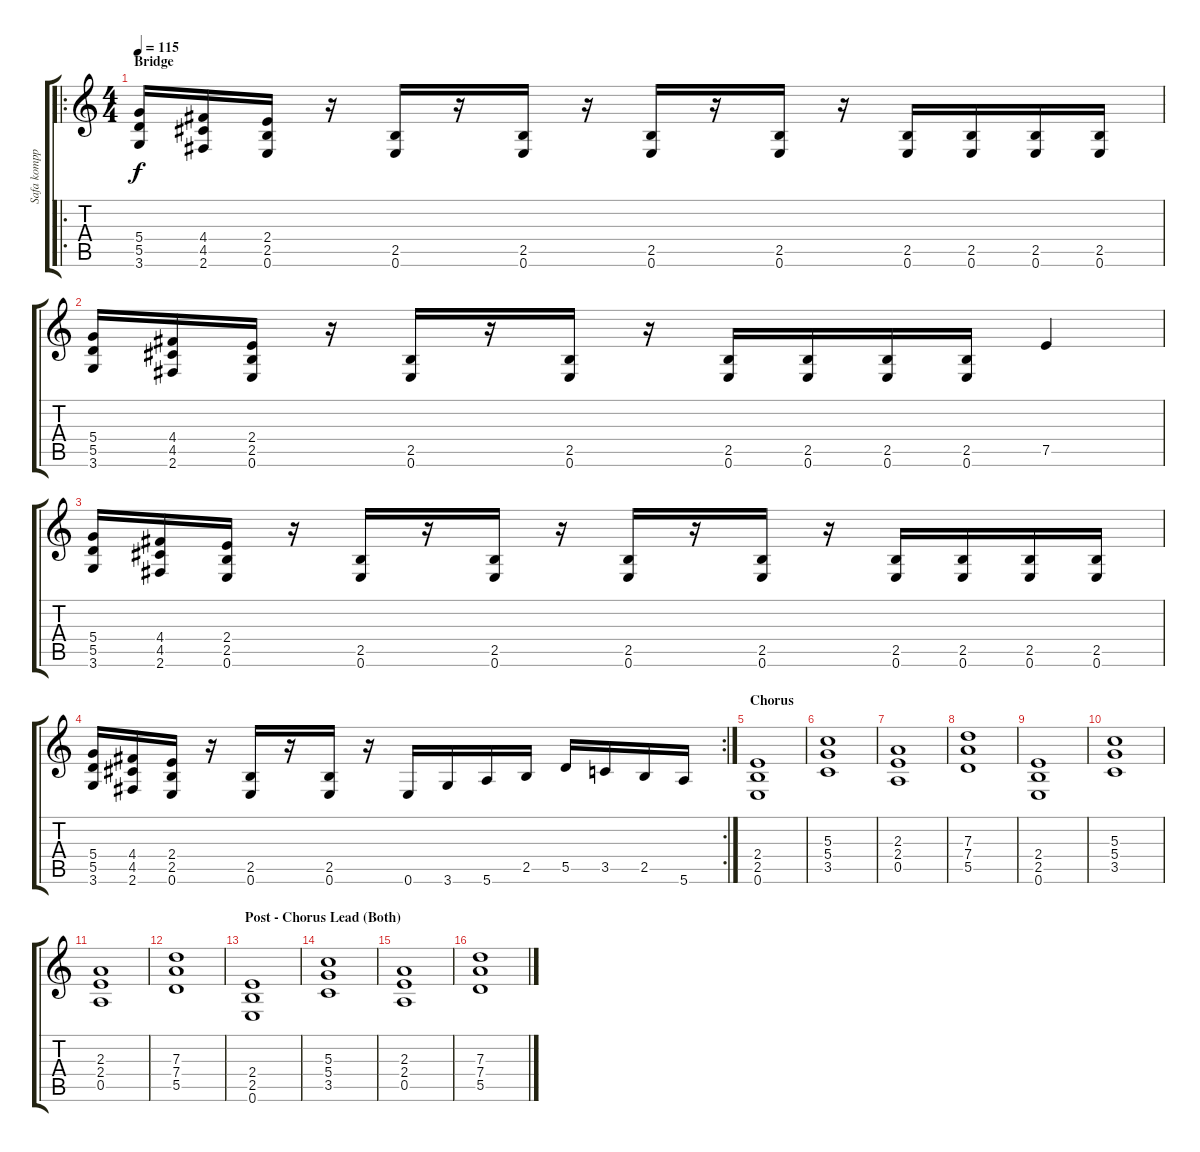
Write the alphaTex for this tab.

\track ("Safa komppi" "Safa kompp") {instrument distortionguitar}
\staff {score tabs}
\tuning (E4 B3 G3 D3 A2 E2) {hide}
\ro
\ts (4 4)
\section ("" "Bridge")
\tempo 115
\clef g2
\ks c
(5.4 5.5 3.6).16{dy f} (4.4 4.5 2.6).16 (2.4 2.5 0.6).16 r.16 (2.5 0.6).16 r.16 (2.5 0.6).16 r.16 (2.5 0.6).16 r.16 (2.5 0.6).16 r.16 (2.5 0.6).16 (2.5 0.6).16 (2.5 0.6).16 (2.5 0.6).16 |
(5.4 5.5 3.6).16 (4.4 4.5 2.6).16 (2.4 2.5 0.6).16 r.16 (2.5 0.6).16 r.16 (2.5 0.6).16 r.16 (2.5 0.6).16 (2.5 0.6).16 (2.5 0.6).16 (2.5 0.6).16 7.5.4 |
(5.4 5.5 3.6).16 (4.4 4.5 2.6).16 (2.4 2.5 0.6).16 r.16 (2.5 0.6).16 r.16 (2.5 0.6).16 r.16 (2.5 0.6).16 r.16 (2.5 0.6).16 r.16 (2.5 0.6).16 (2.5 0.6).16 (2.5 0.6).16 (2.5 0.6).16 |
\rc 2
(5.4 5.5 3.6).16 (4.4 4.5 2.6).16 (2.4 2.5 0.6).16 r.16 (2.5 0.6).16 r.16 (2.5 0.6).16 r.16 0.6.16 3.6.16 5.6.16 2.5.16 5.5.16 3.5.16 2.5.16 5.6.16 |
\section ("" "Chorus")
(2.4 2.5 0.6).1 |
(5.3 5.4 3.5).1 |
(2.3 2.4 0.5).1 |
(7.3 7.4 5.5).1 |
(2.4 2.5 0.6).1 |
(5.3 5.4 3.5).1 |
(2.3 2.4 0.5).1 |
(7.3 7.4 5.5).1 |
\section ("" "Post - Chorus Lead (Both)")
(2.4 2.5 0.6).1 |
(5.3 5.4 3.5).1 |
(2.3 2.4 0.5).1 |
(7.3 7.4 5.5).1
